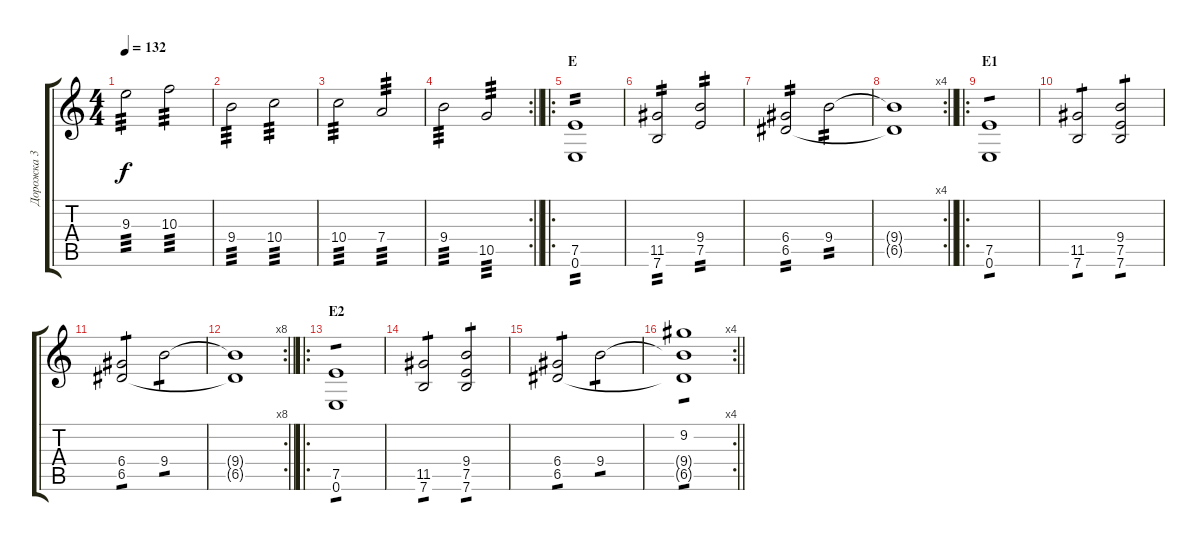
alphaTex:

\track ("Дорожка 3" "Дорожка 3") {instrument overdrivenguitar}
\staff {score tabs}
\tuning (E4 B3 G3 D3 A2 E2) {hide}
\ts (4 4)
\tempo 132
\clef g2
\ks c
9.3.2{tp 3 dy f} 10.3.2{tp 3} |
9.4.2{tp 3} 10.4.2{tp 3} |
10.4.2{tp 3} 7.4.2{tp 3} |
\rc 2
\barLineRight lightlight
9.4.2{tp 3} 10.5.2{tp 3} |
\ro
\section ("" "E")
(7.5 0.6).1{tp 2} |
(11.5 7.6).2{tp 2} (9.4 7.5).2{tp 2} |
(6.4 6.5).2{tp 2} 9.4.2{tp 2} |
\rc 4
\barLineRight lightlight
(9.4{t} 6.5{t}).1 |
\ro
\section ("" "E1")
(7.5 0.6).1{tp 1} |
(11.5 7.6).2{tp 1} (9.4 7.5 7.6).2{tp 1} |
(6.4 6.5).2{tp 1} 9.4.2{tp 1} |
\rc 8
\barLineRight lightlight
(9.4{t} 6.5{t}).1 |
\ro
\section ("" "E2")
(7.5 0.6).1{tp 1} |
(11.5 7.6).2{tp 1} (9.4 7.5 7.6).2{tp 1} |
(6.4 6.5).2{tp 1} 9.4.2{tp 1} |
\rc 4
\barLineRight lightlight
(9.2 9.4{t} 6.5{t}).1{tp 1}
